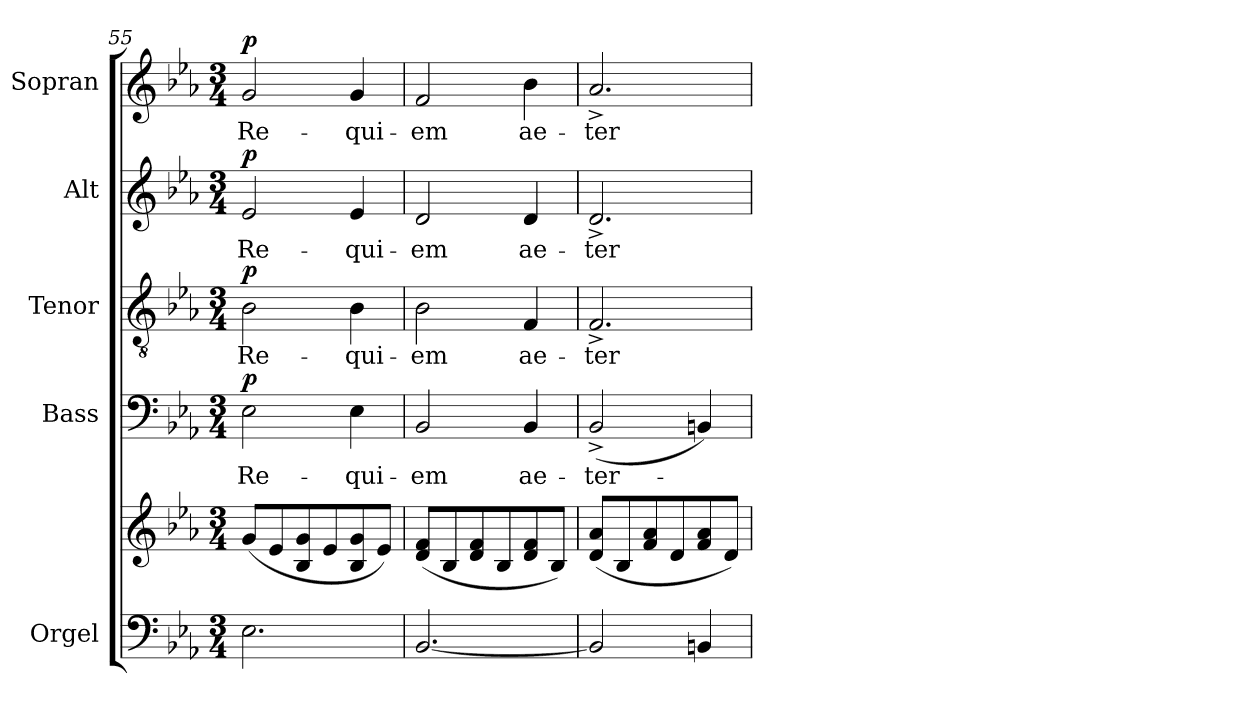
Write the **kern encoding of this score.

**kern	**kern	**kern	**text	**dynam	**kern	**text	**dynam	**kern	**text	**dynam	**kern	**text	**dynam
*part5	*part5	*part4	*part4	*part4	*part3	*part3	*part3	*part2	*part2	*part2	*part1	*part1	*part1
*staff6	*staff5	*staff4	*staff4	*staff4	*staff3	*staff3	*staff3	*staff2	*staff2	*staff2	*staff1	*staff1	*staff1
*I"Orgel	*	*I"Bass	*	*	*I"Tenor	*	*	*I"Alt	*	*	*I"Sopran	*	*
*I'Org.	*	*I'B.	*	*	*I'T.	*	*	*I'A.	*	*	*I'S.	*	*
*clefF4	*clefG2	*clefF4	*	*	*clefGv2	*	*	*clefG2	*	*	*clefG2	*	*
*k[b-e-a-]	*k[b-e-a-]	*k[b-e-a-]	*	*	*k[b-e-a-]	*	*	*k[b-e-a-]	*	*	*k[b-e-a-]	*	*
*E-:	*E-:	*E-:	*	*	*E-:	*	*	*E-:	*	*	*E-:	*	*
*M3/4	*M3/4	*M3/4	*	*	*M3/4	*	*	*M3/4	*	*	*M3/4	*	*
=55	=55	=55	=55	=55	=55	=55	=55	=55	=55	=55	=55	=55	=55
!	!	!	!LO:LY:b	!LO:DY:a	!	!LO:LY:b	!LO:DY:a	!	!LO:LY:b	!LO:DY:a	!	!LO:LY:b	!LO:DY:a
2.E-\	(<8g/L	2E-\	Re-	p	2B-\	Re-	p	2e-/	Re-	p	2g/	Re-	p
.	8e-/	.	.	.	.	.	.	.	.	.	.	.	.
.	8B-/ 8g/	.	.	.	.	.	.	.	.	.	.	.	.
.	8e-/	.	.	.	.	.	.	.	.	.	.	.	.
!	!	!	!LO:LY:b	!	!	!LO:LY:b	!	!	!LO:LY:b	!	!	!LO:LY:b	!
.	8B-/ 8g/	4E-\	-qui-	.	4B-\	-qui-	.	4e-/	-qui-	.	4g/	-qui-	.
.	8e-/J)	.	.	.	.	.	.	.	.	.	.	.	.
!!LO:PB:g=z
=56	=56	=56	=56	=56	=56	=56	=56	=56	=56	=56	=56	=56	=56
!	!	!	!LO:LY:b	!	!	!LO:LY:b	!	!	!LO:LY:b	!	!	!LO:LY:b	!
[2.BB-/	(<8d/ 8f/L	2BB-/	-em	.	2B-\	-em	.	2d/	-em	.	2f/	-em	.
.	8B-/	.	.	.	.	.	.	.	.	.	.	.	.
.	8d/ 8f/	.	.	.	.	.	.	.	.	.	.	.	.
.	8B-/	.	.	.	.	.	.	.	.	.	.	.	.
!	!	!	!LO:LY:b	!	!	!LO:LY:b	!	!	!LO:LY:b	!	!	!LO:LY:b	!
.	8d/ 8f/	4BB-/	ae-	.	4F/	ae-	.	4d/	ae-	.	4b-\	ae-	.
.	8B-/J)	.	.	.	.	.	.	.	.	.	.	.	.
=57	=57	=57	=57	=57	=57	=57	=57	=57	=57	=57	=57	=57	=57
!	!	!	!LO:LY:b	!	!	!LO:LY:b	!	!	!LO:LY:b	!	!	!LO:LY:b	!
2BB-/]	(<8d/ 8a-/L	(<2BB-^>/	-ter-	.	2.F^>/	-ter-	.	2.d^>/	-ter-	.	2.a-^>/	-ter-	.
.	8B-/	.	.	.	.	.	.	.	.	.	.	.	.
.	8f/ 8a-/	.	.	.	.	.	.	.	.	.	.	.	.
.	8d/	.	.	.	.	.	.	.	.	.	.	.	.
4BBn/	8f/ 8a-/	4BBn/)	.	.	.	.	.	.	.	.	.	.	.
.	8d/J)	.	.	.	.	.	.	.	.	.	.	.	.
=	=	=	=	=	=	=	=	=	=	=	=	=	=
*-	*-	*-	*-	*-	*-	*-	*-	*-	*-	*-	*-	*-	*-
